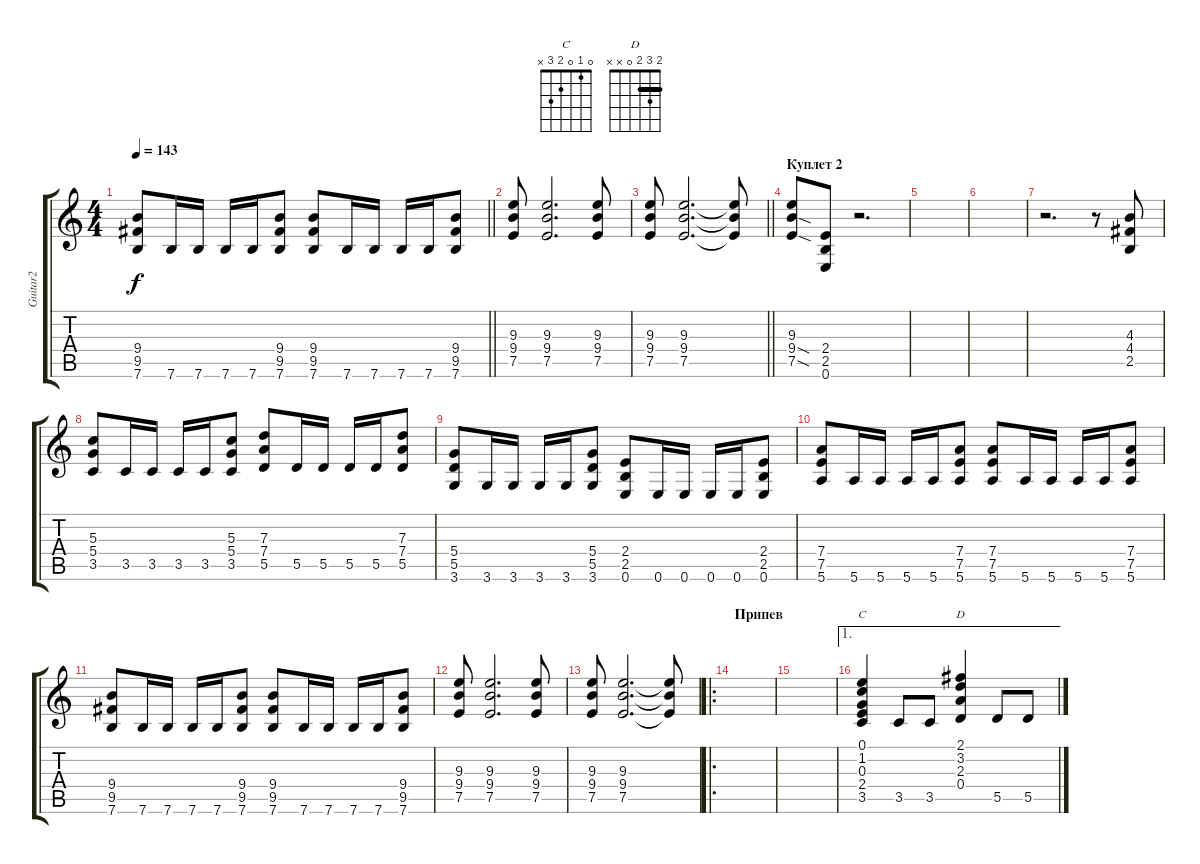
\track ("Guitar2" "Guitar2") {instrument distortionguitar}
\staff {score tabs}
\tuning (E4 B3 G3 D3 A2 E2) {hide}
\chord ("C" 0 1 0 2 3 x)
\chord ("D" 2 3 2 0 x x) {barre 2}
\ts (4 4)
\tempo 143
\clef g2
\barLineRight lightlight
\ks c
(9.4 9.5 7.6).8{dy f} 7.6.16 7.6.16 7.6.16 7.6.16 (9.4 9.5 7.6).8 (9.4 9.5 7.6).8 7.6.16 7.6.16 7.6.16 7.6.16 (9.4 9.5 7.6).8 |
\section ("" " ")
(9.3 9.4 7.5).8 (9.3 9.4 7.5).2{d} (9.3 9.4 7.5).8 |
\barLineRight lightlight
(9.3 9.4 7.5).8 (9.3 9.4 7.5).2{d} (9.3{t} 9.4{t} 7.5{t}).8 |
\section ("" "Куплет 2")
(9.3 9.4{sod} 7.5{sod}).8 (2.4 2.5 0.6).8 r.2{d} |
|
|
r.2{d} r.8 (4.3 4.4 2.5).8 |
(5.3 5.4 3.5).8 3.5.16 3.5.16 3.5.16 3.5.16 (5.3 5.4 3.5).8 (7.3 7.4 5.5).8 5.5.16 5.5.16 5.5.16 5.5.16 (7.3 7.4 5.5).8 |
(5.4 5.5 3.6).8 3.6.16 3.6.16 3.6.16 3.6.16 (5.4 5.5 3.6).8 (2.4 2.5 0.6).8 0.6.16 0.6.16 0.6.16 0.6.16 (2.4 2.5 0.6).8 |
(7.4 7.5 5.6).8 5.6.16 5.6.16 5.6.16 5.6.16 (7.4 7.5 5.6).8 (7.4 7.5 5.6).8 5.6.16 5.6.16 5.6.16 5.6.16 (7.4 7.5 5.6).8 |
(9.4 9.5 7.6).8 7.6.16 7.6.16 7.6.16 7.6.16 (9.4 9.5 7.6).8 (9.4 9.5 7.6).8 7.6.16 7.6.16 7.6.16 7.6.16 (9.4 9.5 7.6).8 |
\section ("" " ")
(9.3 9.4 7.5).8 (9.3 9.4 7.5).2{d} (9.3 9.4 7.5).8 |
(9.3 9.4 7.5).8 (9.3 9.4 7.5).2{d} (9.3{t} 9.4{t} 7.5{t}).8 |
\ro
\section ("" "Припев")
|
|
\ae 1
(0.1 1.2 0.3 2.4 3.5).4{ch "C"} 3.5.8 3.5.8 (2.1 3.2 2.3 0.4).4{ch "D"} 5.5.8 5.5.8
